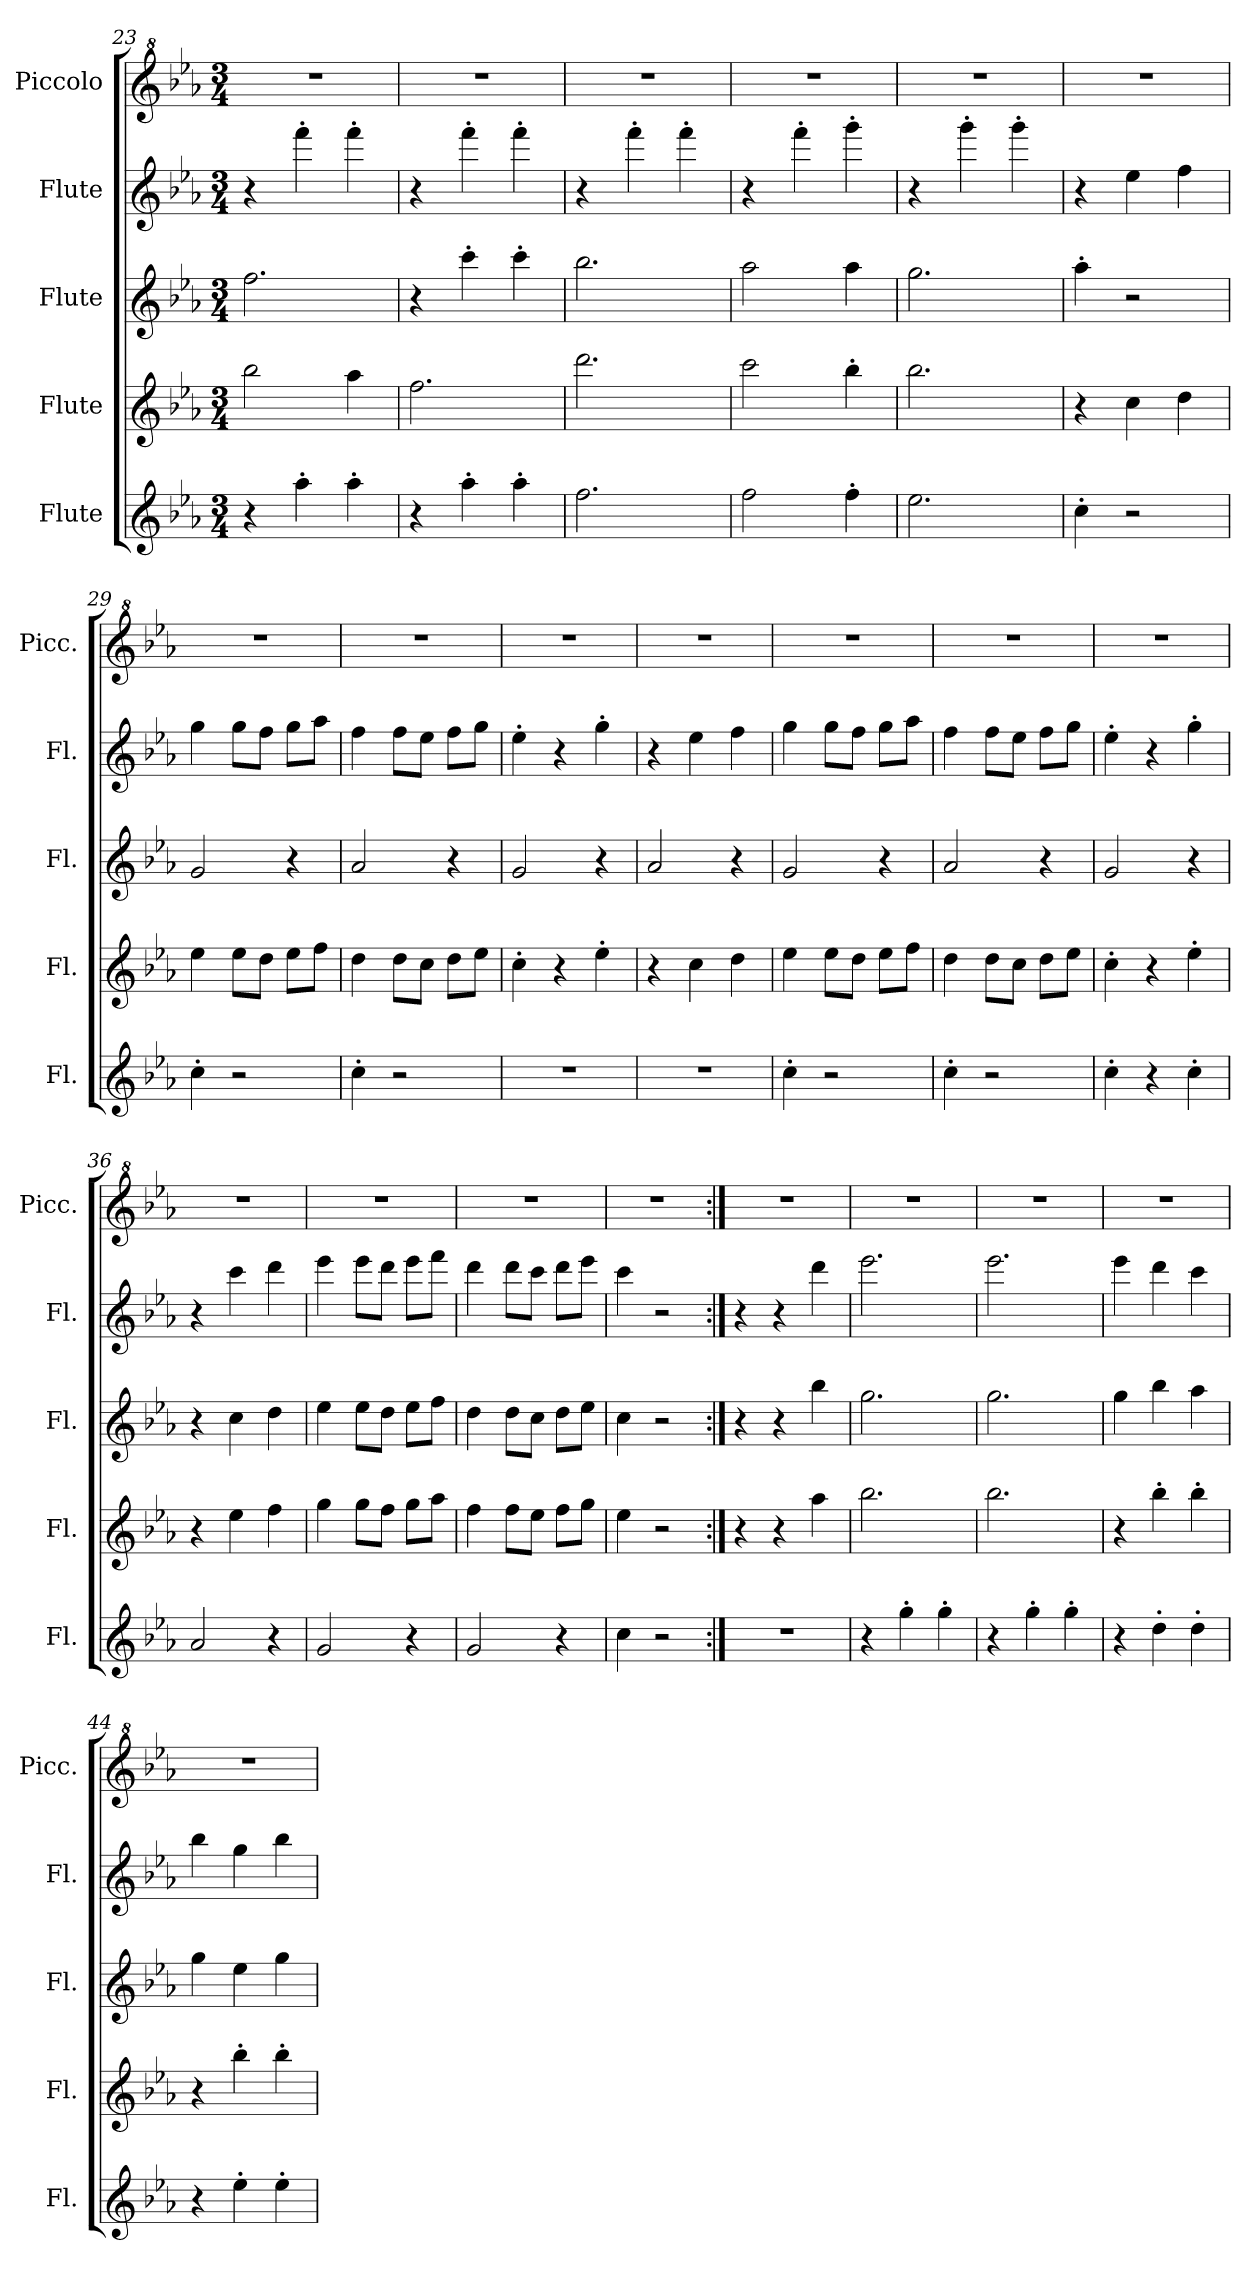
**kern	**kern	**kern	**kern	**kern
*part5	*part4	*part3	*part2	*part1
*staff5	*staff4	*staff3	*staff2	*staff1
*I"Flute	*I"Flute	*I"Flute	*I"Flute	*I"Piccolo
*I'Fl.	*I'Fl.	*I'Fl.	*I'Fl.	*I'Picc.
*clefG2	*clefG2	*clefG2	*clefG2	*clefG^2
*	*	*	*	*ITrd-7c-12
*k[b-e-a-]	*k[b-e-a-]	*k[b-e-a-]	*k[b-e-a-]	*k[b-e-a-]
*E-:	*E-:	*E-:	*E-:	*E-:
*M3/4	*M3/4	*M3/4	*M3/4	*M3/4
=23	=23	=23	=23	=23
4r	2bb-\	2.ff\	4r	2.r
4aa-'\	.	.	4fff'\	.
4aa-'\	4aa-\	.	4fff'\	.
=24	=24	=24	=24	=24
4r	2.ff\	4r	4r	2.r
4aa-'\	.	4ccc'\	4fff'\	.
4aa-'\	.	4ccc'\	4fff'\	.
=25	=25	=25	=25	=25
2.ff\	2.ddd\	2.bb-\	4r	2.r
.	.	.	4fff'\	.
.	.	.	4fff'\	.
=26	=26	=26	=26	=26
2ff\	2ccc\	2aa-\	4r	2.r
.	.	.	4fff'\	.
4ff'\	4bb-'\	4aa-\	4ggg'\	.
=27	=27	=27	=27	=27
2.ee-\	2.bb-\	2.gg\	4r	2.r
.	.	.	4ggg'\	.
.	.	.	4ggg'\	.
=28	=28	=28	=28	=28
4cc'\	4r	4aa-'\	4r	2.r
2r	4cc\	2r	4ee-\	.
.	4dd\	.	4ff\	.
=29	=29	=29	=29	=29
4cc'\	4ee-\	2g/	4gg\	2.r
2r	8ee-\L	.	8gg\L	.
.	8dd\J	.	8ff\J	.
.	8ee-\L	4r	8gg\L	.
.	8ff\J	.	8aa-\J	.
=30	=30	=30	=30	=30
4cc'\	4dd\	2a-/	4ff\	2.r
2r	8dd\L	.	8ff\L	.
.	8cc\J	.	8ee-\J	.
.	8dd\L	4r	8ff\L	.
.	8ee-\J	.	8gg\J	.
!!LO:LB:g=z
=31	=31	=31	=31	=31
2.r	4cc'\	2g/	4ee-'\	2.r
.	4r	.	4r	.
.	4ee-'\	4r	4gg'\	.
=32	=32	=32	=32	=32
2.r	4r	2a-/	4r	2.r
.	4cc\	.	4ee-\	.
.	4dd\	4r	4ff\	.
=33	=33	=33	=33	=33
4cc'\	4ee-\	2g/	4gg\	2.r
2r	8ee-\L	.	8gg\L	.
.	8dd\J	.	8ff\J	.
.	8ee-\L	4r	8gg\L	.
.	8ff\J	.	8aa-\J	.
=34	=34	=34	=34	=34
4cc'\	4dd\	2a-/	4ff\	2.r
2r	8dd\L	.	8ff\L	.
.	8cc\J	.	8ee-\J	.
.	8dd\L	4r	8ff\L	.
.	8ee-\J	.	8gg\J	.
=35	=35	=35	=35	=35
4cc'\	4cc'\	2g/	4ee-'\	2.r
4r	4r	.	4r	.
4cc'\	4ee-'\	4r	4gg'\	.
=36	=36	=36	=36	=36
2a-/	4r	4r	4r	2.r
.	4ee-\	4cc\	4ccc\	.
4r	4ff\	4dd\	4ddd\	.
=37	=37	=37	=37	=37
2g/	4gg\	4ee-\	4eee-\	2.r
.	8gg\L	8ee-\L	8eee-\L	.
.	8ff\J	8dd\J	8ddd\J	.
4r	8gg\L	8ee-\L	8eee-\L	.
.	8aa-\J	8ff\J	8fff\J	.
=38	=38	=38	=38	=38
2g/	4ff\	4dd\	4ddd\	2.r
.	8ff\L	8dd\L	8ddd\L	.
.	8ee-\J	8cc\J	8ccc\J	.
4r	8ff\L	8dd\L	8ddd\L	.
.	8gg\J	8ee-\J	8eee-\J	.
=39	=39	=39	=39	=39
4cc\	4ee-\	4cc\	4ccc\	2.r
2r	2r	2r	2r	.
!!LO:PB:g=z
=40:|!	=40:|!	=40:|!	=40:|!	=40:|!
2.r	4r	4r	4r	2.r
.	4r	4r	4r	.
.	4aa-\	4bb-\	4ddd\	.
=41	=41	=41	=41	=41
4r	2.bb-\	2.gg\	2.eee-\	2.r
4gg'\	.	.	.	.
4gg'\	.	.	.	.
=42	=42	=42	=42	=42
4r	2.bb-\	2.gg\	2.eee-\	2.r
4gg'\	.	.	.	.
4gg'\	.	.	.	.
=43	=43	=43	=43	=43
4r	4r	4gg\	4eee-\	2.r
4dd'\	4bb-'\	4bb-\	4ddd\	.
4dd'\	4bb-'\	4aa-\	4ccc\	.
=44	=44	=44	=44	=44
4r	4r	4gg\	4bb-\	2.r
4ee-'\	4bb-'\	4ee-\	4gg\	.
4ee-'\	4bb-'\	4gg\	4bb-\	.
=	=	=	=	=
*-	*-	*-	*-	*-
